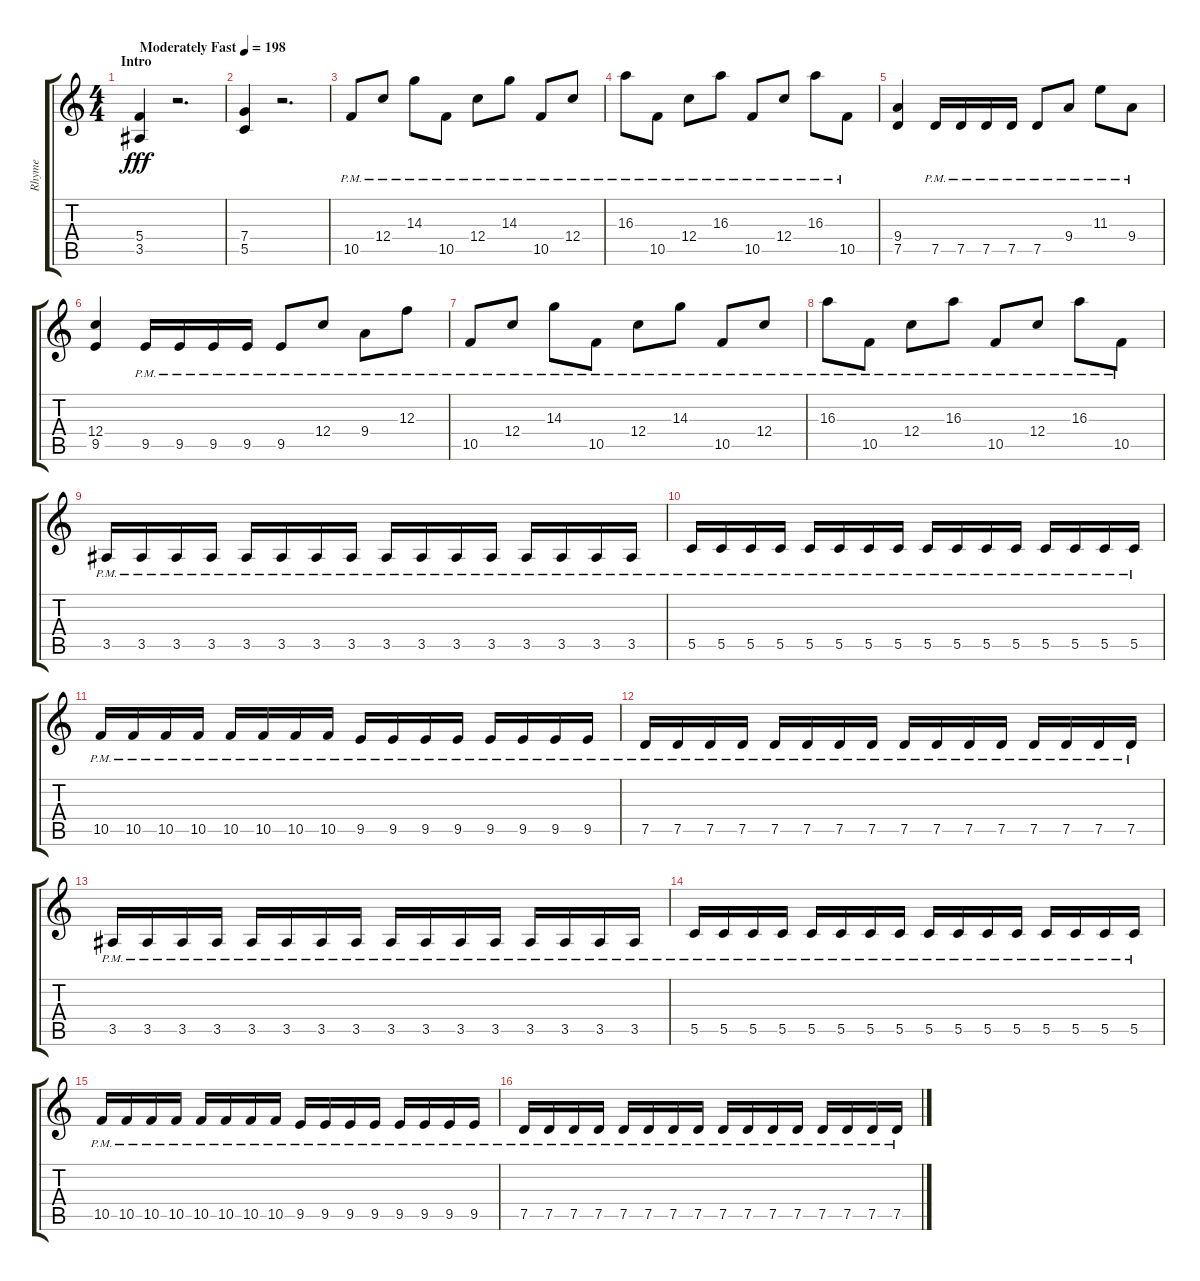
\track ("Rhyme" "Rhyme") {instrument distortionguitar}
\staff {score tabs}
\tuning (D4 A3 F3 C3 G2 D2) {hide}
\ts (4 4)
\section ("" "Intro")
\tempo (198 "Moderately Fast")
\clef g2
\ks c
(5.4 3.5).4{dy fff instrument distortionguitar} r.2{d} |
(7.4 5.5).4 r.2{d} |
10.5{pm}.8 12.4{pm}.8 14.3{pm}.8 10.5{pm}.8 12.4{pm}.8 14.3{pm}.8 10.5{pm}.8 12.4{pm}.8 |
16.3{pm}.8 10.5{pm}.8 12.4{pm}.8 16.3{pm}.8 10.5{pm}.8 12.4{pm}.8 16.3{pm}.8 10.5{pm}.8 |
(9.4 7.5).4 7.5{pm}.16 7.5{pm}.16 7.5{pm}.16 7.5{pm}.16 7.5{pm}.8 9.4{pm}.8 11.3{pm}.8 9.4{pm}.8 |
(12.4 9.5).4 9.5{pm}.16 9.5{pm}.16 9.5{pm}.16 9.5{pm}.16 9.5{pm}.8 12.4{pm}.8 9.4{pm}.8 12.3{pm}.8 |
10.5{pm}.8 12.4{pm}.8 14.3{pm}.8 10.5{pm}.8 12.4{pm}.8 14.3{pm}.8 10.5{pm}.8 12.4{pm}.8 |
16.3{pm}.8 10.5{pm}.8 12.4{pm}.8 16.3{pm}.8 10.5{pm}.8 12.4{pm}.8 16.3{pm}.8 10.5{pm}.8 |
3.5{pm}.16 3.5{pm}.16 3.5{pm}.16 3.5{pm}.16 3.5{pm}.16 3.5{pm}.16 3.5{pm}.16 3.5{pm}.16 3.5{pm}.16 3.5{pm}.16 3.5{pm}.16 3.5{pm}.16 3.5{pm}.16 3.5{pm}.16 3.5{pm}.16 3.5{pm}.16 |
5.5{pm}.16 5.5{pm}.16 5.5{pm}.16 5.5{pm}.16 5.5{pm}.16 5.5{pm}.16 5.5{pm}.16 5.5{pm}.16 5.5{pm}.16 5.5{pm}.16 5.5{pm}.16 5.5{pm}.16 5.5{pm}.16 5.5{pm}.16 5.5{pm}.16 5.5{pm}.16 |
10.5{pm}.16 10.5{pm}.16 10.5{pm}.16 10.5{pm}.16 10.5{pm}.16 10.5{pm}.16 10.5{pm}.16 10.5{pm}.16 9.5{pm}.16 9.5{pm}.16 9.5{pm}.16 9.5{pm}.16 9.5{pm}.16 9.5{pm}.16 9.5{pm}.16 9.5{pm}.16 |
7.5{pm}.16 7.5{pm}.16 7.5{pm}.16 7.5{pm}.16 7.5{pm}.16 7.5{pm}.16 7.5{pm}.16 7.5{pm}.16 7.5{pm}.16 7.5{pm}.16 7.5{pm}.16 7.5{pm}.16 7.5{pm}.16 7.5{pm}.16 7.5{pm}.16 7.5{pm}.16 |
3.5{pm}.16 3.5{pm}.16 3.5{pm}.16 3.5{pm}.16 3.5{pm}.16 3.5{pm}.16 3.5{pm}.16 3.5{pm}.16 3.5{pm}.16 3.5{pm}.16 3.5{pm}.16 3.5{pm}.16 3.5{pm}.16 3.5{pm}.16 3.5{pm}.16 3.5{pm}.16 |
5.5{pm}.16 5.5{pm}.16 5.5{pm}.16 5.5{pm}.16 5.5{pm}.16 5.5{pm}.16 5.5{pm}.16 5.5{pm}.16 5.5{pm}.16 5.5{pm}.16 5.5{pm}.16 5.5{pm}.16 5.5{pm}.16 5.5{pm}.16 5.5{pm}.16 5.5{pm}.16 |
10.5{pm}.16 10.5{pm}.16 10.5{pm}.16 10.5{pm}.16 10.5{pm}.16 10.5{pm}.16 10.5{pm}.16 10.5{pm}.16 9.5{pm}.16 9.5{pm}.16 9.5{pm}.16 9.5{pm}.16 9.5{pm}.16 9.5{pm}.16 9.5{pm}.16 9.5{pm}.16 |
7.5{pm}.16 7.5{pm}.16 7.5{pm}.16 7.5{pm}.16 7.5{pm}.16 7.5{pm}.16 7.5{pm}.16 7.5{pm}.16 7.5{pm}.16 7.5{pm}.16 7.5{pm}.16 7.5{pm}.16 7.5{pm}.16 7.5{pm}.16 7.5{pm}.16 7.5{pm}.16
